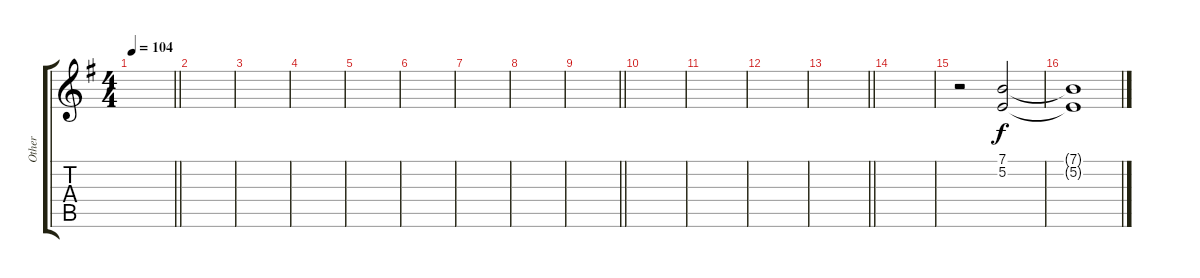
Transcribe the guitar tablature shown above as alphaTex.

\track ("Other" "Other") {instrument lead1square}
\staff {score tabs}
\tuning (E4 B3 G3 D3 A2 E2) {hide}
\ts (4 4)
\tempo 104
\clef g2
\barLineRight lightlight
\ks eminor
|
|
|
|
|
|
|
|
\barLineRight lightlight
|
|
|
|
\barLineRight lightlight
|
|
r.2 (7.1 5.2).2 |
(7.1{t} 5.2{t}).1
